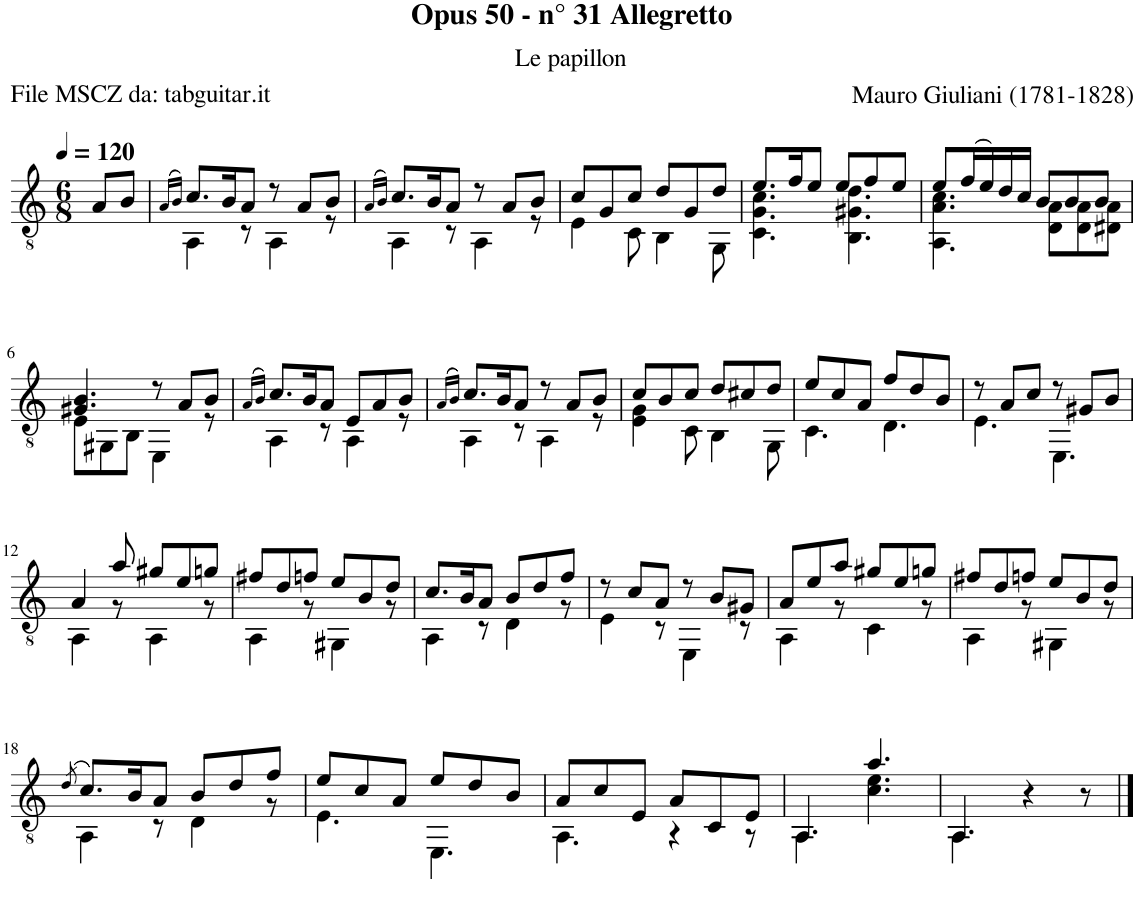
**kern
*part1
*staff1
*I"Guitar
*I'Guit.
*clefGv2
*k[]
*M6/8
*MM120
=
8A/L
8B/J
=1
(16qA/LL
16qB/JJ)
*^
8.c/L	4AA\
16B/K	.
8A/J	8r
8r	4AA\
8A/L	.
8B/J	8r
=2	=2
(16qA/LL	.
16qB/JJ)	.
8.c/L	4AA\
16B/K	.
8A/J	8r
8r	4AA\
8A/L	.
8B/J	8r
=3	=3
8c/L	4E\
8G/	.
8c/J	8C\
8d/L	4BB\
8G/	.
8d/J	8GG\
=4	=4
8.e/L	4.C\ 4.G\ 4.c\
16f/K	.
8e/J	.
8e/L	4.BB\ 4.G#X\ 4.d\
8f/	.
8e/J	.
=5	=5
8e/L	4.AA\ 4.A\ 4.c\
(16f/L	.
16e/)	.
16d/	.
16c/JJ	.
8B/L	8D\ 8A\L
8B/	8D\ 8A\
8B/J	8D#X\ 8A\J
!!LO:LB:g=z	!!
=6	=6
4.G#X/ 4.B/	8E\L
.	8GG#X\
.	8BB\J
8r	4EE\
8A/L	.
8B/J	8r
=7	=7
(16qA/LL	.
16qB/JJ)	.
8.c/L	4AA\
16B/K	.
8A/J	8r
8E/L	4AA\
8A/	.
8B/J	8r
=8	=8
(16qA/LL	.
16qB/JJ)	.
8.c/L	4AA\
16B/K	.
8A/J	8r
8r	4AA\
8A/L	.
8B/J	8r
=9	=9
8c/L	4E\ 4G\
8B/	.
8c/J	8C\
8d/L	4BB\
8c#X/	.
8d/J	8GG\
=10	=10
8e/L	4.C\
8c/	.
8A/J	.
8f/L	4.D\
8d/	.
8B/J	.
=11	=11
8r	4.E\
8A/L	.
8c/J	.
8r	4.EE\
8G#X/L	.
8B/J	.
!!LO:LB:g=z	!!
=12	=12
4A/	4AA\
8a/	8r
8g#X/L	4AA\
8e/	.
8gn/J	8r
=13	=13
8f#X/L	4AA\
8d/	.
8fn/J	8r
8e/L	4GG#X\
8B/	.
8d/J	8r
=14	=14
8.c/L	4AA\
16B/K	.
8A/J	8r
8B/L	4D\
8d/	.
8f/J	8r
=15	=15
8r	4E\
8c/L	.
8A/J	8r
8r	4EE\
8B/L	.
8G#X/J	8r
=16	=16
8A/L	4AA\
8e/	.
8a/J	8r
8g#X/L	4C\
8e/	.
8gn/J	8r
=17	=17
8f#X/L	4AA\
8d/	.
8fn/J	8r
8e/L	4GG#X\
8B/	.
8d/J	8r
!!LO:LB:g=z	!!
=18	=18
(8qd/	.
8.c/L)	4AA\
16B/K	.
8A/J	8r
8B/L	4D\
8d/	.
8f/J	8r
=19	=19
8e/L	4.E\
8c/	.
8A/J	.
8e/L	4.EE\
8d/	.
8B/J	.
=20	=20
8A/L	4.AA\
8c/	.
8E/J	.
8A/L	4r
8C/	.
8E/J	8r
=21	=21
4.AA/	4.AA\
4.a/	4.c\ 4.e\
=22	=22
4.AA/	4.AA\
4r	4.ryy
8r	.
*v	*v
==
*-
